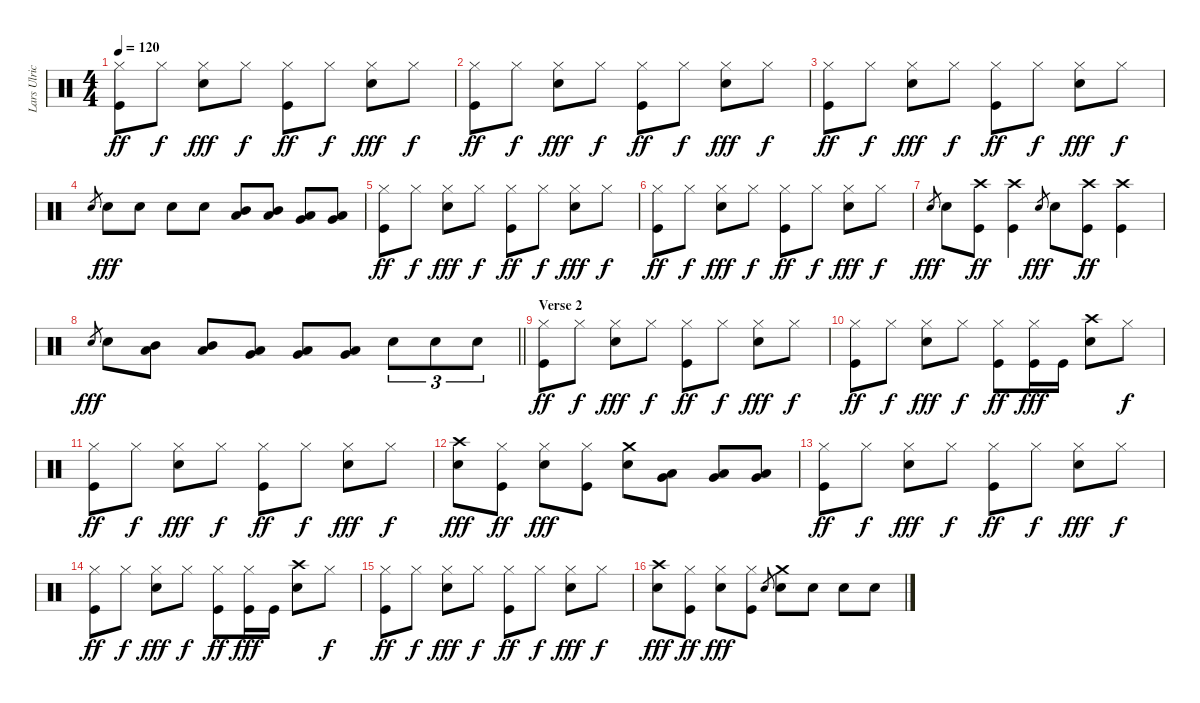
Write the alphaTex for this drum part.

\track ("Lars Ulrich" "Lars Ulric") {instrument percussion}
\staff {score}
\articulation defaults
\ts (4 4)
\tempo 120
\clef neutral
\ks c
("Hi-Hat (closed)" "Kick (hit)").8{dy ff} "Hi-Hat (closed)".8{dy f} ("Hi-Hat (closed)" "Electric Snare (hit)").8{dy fff} "Hi-Hat (closed)".8{dy f} ("Hi-Hat (closed)" "Kick (hit)").8{dy ff} "Hi-Hat (closed)".8{dy f} ("Hi-Hat (closed)" "Electric Snare (hit)").8{dy fff} "Hi-Hat (closed)".8{dy f} |
("Hi-Hat (closed)" "Kick (hit)").8{dy ff} "Hi-Hat (closed)".8{dy f} ("Hi-Hat (closed)" "Electric Snare (hit)").8{dy fff} "Hi-Hat (closed)".8{dy f} ("Hi-Hat (closed)" "Kick (hit)").8{dy ff} "Hi-Hat (closed)".8{dy f} ("Hi-Hat (closed)" "Electric Snare (hit)").8{dy fff} "Hi-Hat (closed)".8{dy f} |
("Hi-Hat (closed)" "Kick (hit)").8{dy ff} "Hi-Hat (closed)".8{dy f} ("Hi-Hat (closed)" "Electric Snare (hit)").8{dy fff} "Hi-Hat (closed)".8{dy f} ("Hi-Hat (closed)" "Kick (hit)").8{dy ff} "Hi-Hat (closed)".8{dy f} ("Hi-Hat (closed)" "Electric Snare (hit)").8{dy fff} "Hi-Hat (closed)".8{dy f} |
"Electric Snare (hit)".8{gr} "Electric Snare (hit)".8{dy fff} "Electric Snare (hit)".8 "Electric Snare (hit)".8 "Electric Snare (hit)".8 ("Mid Tom (hit)" "Low Tom (hit)").8 ("Mid Tom (hit)" "Low Tom (hit)").8 ("Low Tom (hit)" "Very Low Tom (hit)").8 ("Low Tom (hit)" "Very Low Tom (hit)").8 |
("Hi-Hat (closed)" "Kick (hit)").8{dy ff} "Hi-Hat (closed)".8{dy f} ("Hi-Hat (closed)" "Electric Snare (hit)").8{dy fff} "Hi-Hat (closed)".8{dy f} ("Hi-Hat (closed)" "Kick (hit)").8{dy ff} "Hi-Hat (closed)".8{dy f} ("Hi-Hat (closed)" "Electric Snare (hit)").8{dy fff} "Hi-Hat (closed)".8{dy f} |
("Hi-Hat (closed)" "Kick (hit)").8{dy ff} "Hi-Hat (closed)".8{dy f} ("Hi-Hat (closed)" "Electric Snare (hit)").8{dy fff} "Hi-Hat (closed)".8{dy f} ("Hi-Hat (closed)" "Kick (hit)").8{dy ff} "Hi-Hat (closed)".8{dy f} ("Hi-Hat (closed)" "Electric Snare (hit)").8{dy fff} "Hi-Hat (closed)".8{dy f} |
"Electric Snare (hit)".8{gr dy fff} "Electric Snare (hit)".8 ("Crash high (hit)" "Kick (hit)").8{dy ff} ("Crash high (hit)" "Kick (hit)").4 "Electric Snare (hit)".8{gr dy fff} "Electric Snare (hit)".8 ("Crash high (hit)" "Kick (hit)").8{dy ff} ("Crash high (hit)" "Kick (hit)").4 |
\barLineRight lightlight "Electric Snare (hit)".8{gr dy fff} "Electric Snare (hit)".8
("Mid Tom (hit)" "Low Tom (hit)").8 ("Mid Tom (hit)" "Low Tom (hit)").8 ("Low Tom (hit)" "Very Low Tom (hit)").8 ("Low Tom (hit)" "Very Low Tom (hit)").8 ("Very Low Tom (hit)" "Low Floor Tom (hit)").8 "Electric Snare (hit)".8{tu (3 2)} "Electric Snare (hit)".8{tu (3 2)} "Electric Snare (hit)".8{tu (3 2)} |
\section ("" "Verse 2")
("Hi-Hat (closed)" "Kick (hit)").8{dy ff} "Hi-Hat (closed)".8{dy f} ("Hi-Hat (closed)" "Electric Snare (hit)").8{dy fff} "Hi-Hat (closed)".8{dy f} ("Hi-Hat (closed)" "Kick (hit)").8{dy ff} "Hi-Hat (closed)".8{dy f} ("Hi-Hat (closed)" "Electric Snare (hit)").8{dy fff} "Hi-Hat (closed)".8{dy f} |
("Hi-Hat (closed)" "Kick (hit)").8{dy ff} "Hi-Hat (closed)".8{dy f} ("Hi-Hat (closed)" "Electric Snare (hit)").8{dy fff} "Hi-Hat (closed)".8{dy f} ("Hi-Hat (closed)" "Kick (hit)").8{dy ff} ("Hi-Hat (closed)" "Kick (hit)").16{dy fff} "Kick (hit)".16 ("Crash high (hit)" "Electric Snare (hit)").8 "Hi-Hat (closed)".8{dy f} |
("Hi-Hat (closed)" "Kick (hit)").8{dy ff} "Hi-Hat (closed)".8{dy f} ("Hi-Hat (closed)" "Electric Snare (hit)").8{dy fff} "Hi-Hat (closed)".8{dy f} ("Hi-Hat (closed)" "Kick (hit)").8{dy ff} "Hi-Hat (closed)".8{dy f} ("Hi-Hat (closed)" "Electric Snare (hit)").8{dy fff} "Hi-Hat (closed)".8{dy f} |
("Crash high (hit)" "Electric Snare (hit)").8{dy fff} ("Hi-Hat (closed)" "Kick (hit)").8{dy ff} ("Hi-Hat (closed)" "Electric Snare (hit)").8{dy fff} ("Hi-Hat (closed)" "Kick (hit)").8 ("Crash medium (hit)" "Electric Snare (hit)").8 ("Low Tom (hit)" "Very Low Tom (hit)").8 ("Low Tom (hit)" "Very Low Tom (hit)").8 ("Low Tom (hit)" "Very Low Tom (hit)").8 |
("Hi-Hat (closed)" "Kick (hit)").8{dy ff} "Hi-Hat (closed)".8{dy f} ("Hi-Hat (closed)" "Electric Snare (hit)").8{dy fff} "Hi-Hat (closed)".8{dy f} ("Hi-Hat (closed)" "Kick (hit)").8{dy ff} "Hi-Hat (closed)".8{dy f} ("Hi-Hat (closed)" "Electric Snare (hit)").8{dy fff} "Hi-Hat (closed)".8{dy f} |
("Hi-Hat (closed)" "Kick (hit)").8{dy ff} "Hi-Hat (closed)".8{dy f} ("Hi-Hat (closed)" "Electric Snare (hit)").8{dy fff} "Hi-Hat (closed)".8{dy f} ("Hi-Hat (closed)" "Kick (hit)").8{dy ff} ("Hi-Hat (closed)" "Kick (hit)").16{dy fff} "Kick (hit)".16 ("Crash high (hit)" "Electric Snare (hit)").8 "Hi-Hat (closed)".8{dy f} |
("Hi-Hat (closed)" "Kick (hit)").8{dy ff} "Hi-Hat (closed)".8{dy f} ("Hi-Hat (closed)" "Electric Snare (hit)").8{dy fff} "Hi-Hat (closed)".8{dy f} ("Hi-Hat (closed)" "Kick (hit)").8{dy ff} "Hi-Hat (closed)".8{dy f} ("Hi-Hat (closed)" "Electric Snare (hit)").8{dy fff} "Hi-Hat (closed)".8{dy f} |
("Crash high (hit)" "Electric Snare (hit)").8{dy fff} ("Hi-Hat (closed)" "Kick (hit)").8{dy ff} ("Hi-Hat (closed)" "Electric Snare (hit)").8{dy fff} ("Hi-Hat (closed)" "Kick (hit)").8 "Electric Snare (hit)".8{gr} ("Crash medium (hit)" "Electric Snare (hit)").8 "Electric Snare (hit)".8 "Electric Snare (hit)".8 "Electric Snare (hit)".8
